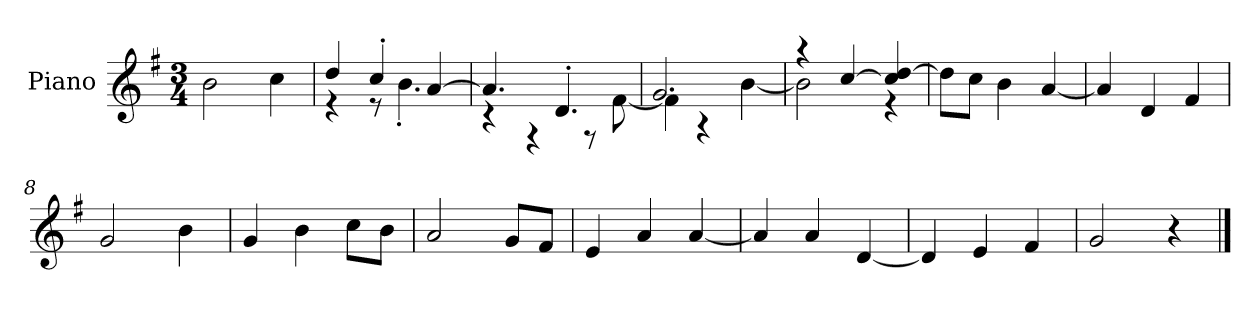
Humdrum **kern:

**kern
*part1
*staff1
*I"Piano
*I'P-no
*clefG2
*k[f#]
*M3/4
*MM178
=1
2b\
4cc\
=2
*^
4dd/	4r
4cc'/	8r
.	4.b'\
[4a/	.
=3	=3
4.a/]	4r
.	4r
4.d'/	.
.	8r
.	[8f#\
=4	=4
2.g/	4f#\]
.	4r
.	[4b\
=5	=5
4r	2b\]
[4cc/	.
4cc/] [4dd/	4r
*v	*v
=6
8dd\L]
8cc\J
4b\
[4a/
=7
4a/]
4d/
4f#/
=8
2g/
4b\
=9
4g/
4b\
8cc\L
8b\J
!!LO:LB:g=z
=10
2a/
8g/L
8f#/J
=11
4e/
4a/
[4a/
=12
4a/]
4a/
[4d/
=13
4d/]
4e/
4f#/
=14
2g/
4r
==
*-
